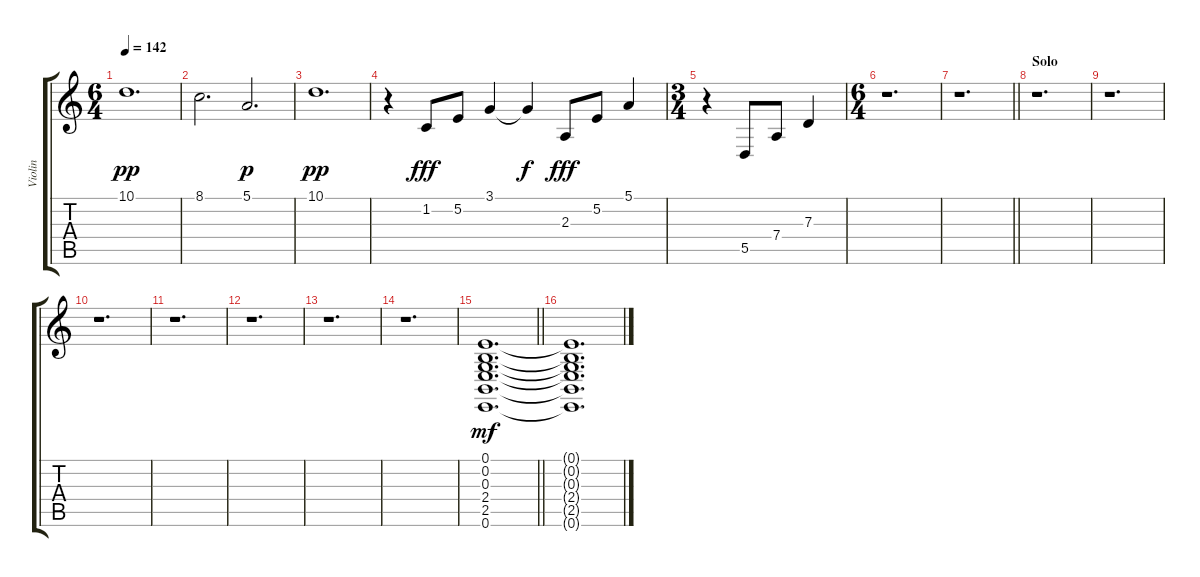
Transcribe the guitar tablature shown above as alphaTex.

\track ("Violin" "Violin") {instrument synthstrings2}
\staff {score tabs}
\tuning (E4 B3 G3 D3 A2 E2) {hide}
\ts (6 4)
\tempo 142
\clef g2
\ks c
10.1.1{d dy pp} |
8.1.2{d} 5.1.2{d dy p} |
10.1.1{d dy pp} |
r.4 1.2.8{dy fff} 5.2.8 3.1.4 3.1{t}.4{dy f} 2.3.8{dy fff} 5.2.8 5.1.4 |
\ts (3 4)
r.4 5.5.8 7.4.8 7.3.4 |
\ts (6 4)
r.1{d} |
\barLineRight lightlight
r.1{d} |
\section ("" "Solo")
r.1{d} |
r.1{d} |
r.1{d} |
r.1{d} |
r.1{d} |
r.1{d} |
r.1{d} |
\barLineRight lightlight
(0.1 0.2 0.3 2.4 2.5 0.6).1{d dy mf volume 9} |
(0.1{t} 0.2{t} 0.3{t} 2.4{t} 2.5{t} 0.6{t}).1{d}
